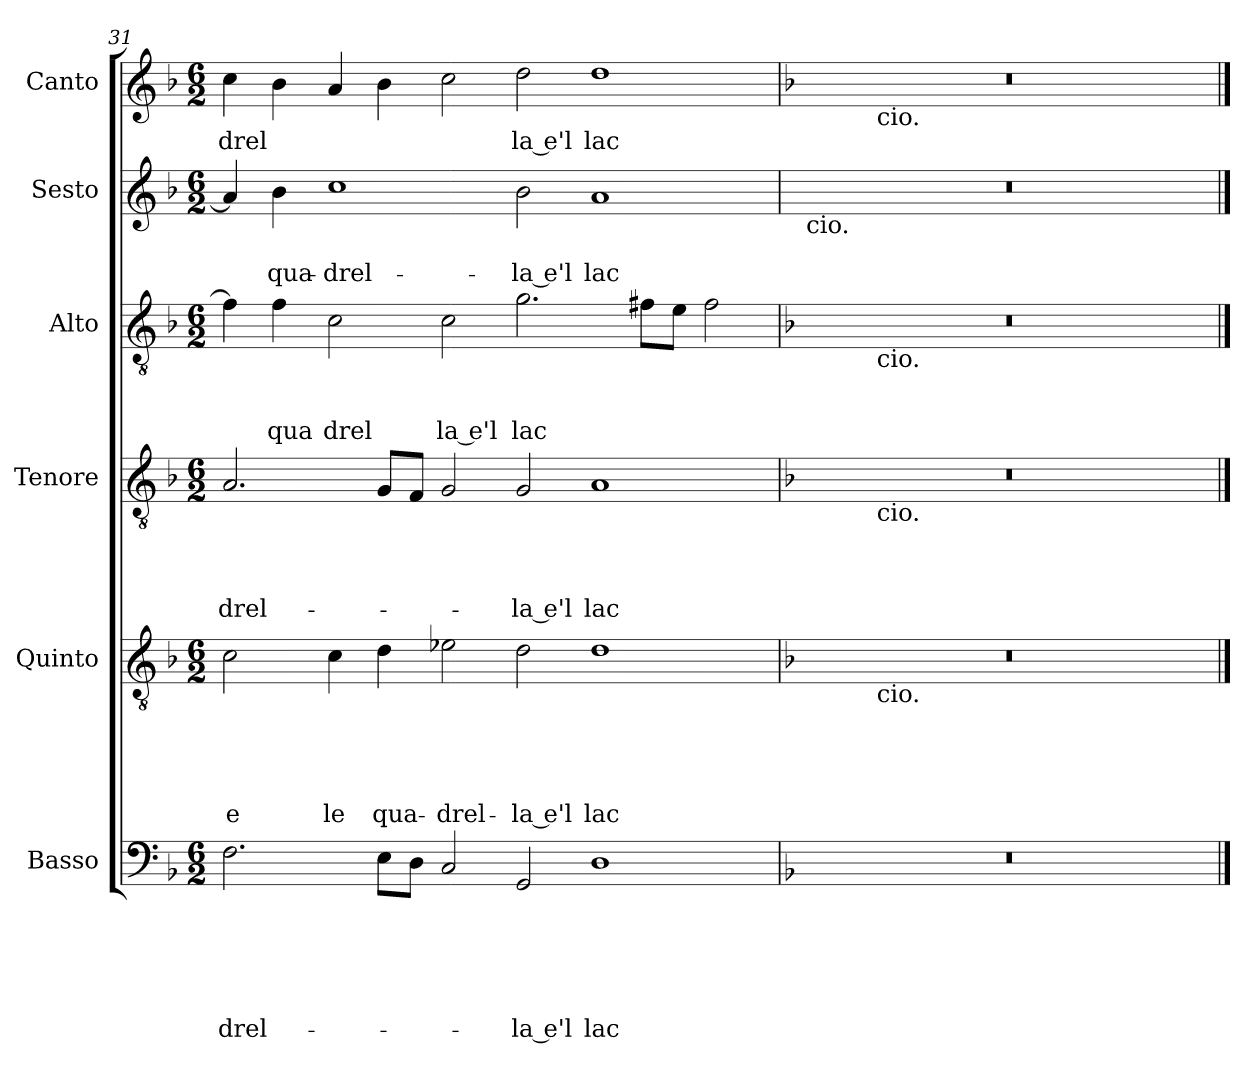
**kern	**text	**text	**text	**text	**text	**text	**kern	**text	**text	**text	**text	**text	**kern	**text	**text	**text	**text	**kern	**text	**text	**text	**kern	**text	**text	**kern	**text
*part6	*part6	*part6	*part6	*part6	*part6	*part6	*part5	*part5	*part5	*part5	*part5	*part5	*part4	*part4	*part4	*part4	*part4	*part3	*part3	*part3	*part3	*part2	*part2	*part2	*part1	*part1
*staff6	*staff6	*staff6	*staff6	*staff6	*staff6	*staff6	*staff5	*staff5	*staff5	*staff5	*staff5	*staff5	*staff4	*staff4	*staff4	*staff4	*staff4	*staff3	*staff3	*staff3	*staff3	*staff2	*staff2	*staff2	*staff1	*staff1
*I"Basso	*	*	*	*	*	*	*I"Quinto	*	*	*	*	*	*I"Tenore	*	*	*	*	*I"Alto	*	*	*	*I"Sesto	*	*	*I"Canto	*
*clefF4	*	*	*	*	*	*	*clefGv2	*	*	*	*	*	*clefGv2	*	*	*	*	*clefGv2	*	*	*	*clefG2	*	*	*clefG2	*
*ITrd-3c-5	*	*	*	*	*	*	*	*	*	*	*	*	*ITrd-3c-5	*	*	*	*	*ITrd-3c-5	*	*	*	*ITrd-3c-5	*	*	*	*
*k[b-e-]	*	*	*	*	*	*	*k[b-]	*	*	*	*	*	*k[b-e-]	*	*	*	*	*k[b-e-]	*	*	*	*k[b-e-]	*	*	*k[b-]	*
*B-:	*	*	*	*	*	*	*F:	*	*	*	*	*	*B-:	*	*	*	*	*B-:	*	*	*	*B-:	*	*	*F:	*
*M6/2	*	*	*	*	*	*	*M6/2	*	*	*	*	*	*M6/2	*	*	*	*	*M6/2	*	*	*	*M6/2	*	*	*M6/2	*
=31	=31	=31	=31	=31	=31	=31	=31	=31	=31	=31	=31	=31	=31	=31	=31	=31	=31	=31	=31	=31	=31	=31	=31	=31	=31	=31
!	!	!	!	!	!	!LO:LY:b	!	!	!	!	!	!LO:LY:b	!	!	!	!	!LO:LY:b	!	!	!	!	!	!	!	!	!LO:LY:b
2.B-\	.	.	.	.	.	-drel-	2c\	.	.	.	.	e	2.d/	.	.	.	-drel-	4b-\]	.	.	.	4dd/]	.	.	4cc\	drel
!	!	!	!	!	!	!	!	!	!	!	!	!	!	!	!	!	!	!	!	!	!LO:LY:b	!	!	!LO:LY:b	!	!
.	.	.	.	.	.	.	.	.	.	.	.	.	.	.	.	.	.	4b-\	.	.	qua	4ee-\	.	qua-	4b-\	.
!	!	!	!	!	!	!	!	!	!	!	!	!LO:LY:b	!	!	!	!	!	!	!	!	!LO:LY:b	!	!	!LO:LY:b	!	!
.	.	.	.	.	.	.	4c\	.	.	.	.	le	.	.	.	.	.	2f\	.	.	drel	1ff	.	-drel-	4a/	.
!	!	!	!	!	!	!	!	!	!	!	!	!LO:LY:b	!	!	!	!	!	!	!	!	!	!	!	!	!	!
8A\L	.	.	.	.	.	.	4d\	.	.	.	.	qua-	8c/L	.	.	.	.	.	.	.	.	.	.	.	4b-\	.
8G\J	.	.	.	.	.	.	.	.	.	.	.	.	8B-/J	.	.	.	.	.	.	.	.	.	.	.	.	.
!	!	!	!	!	!	!	!	!	!	!	!	!LO:LY:b	!	!	!	!	!	!	!	!	!LO:LY:b:rj	!	!	!	!	!
2F/	.	.	.	.	.	.	2e-X\	.	.	.	.	-drel-	2c/	.	.	.	.	2f\	.	.	la e'l	.	.	.	2cc\	.
!	!	!	!	!	!	!LO:LY:b:rj	!	!	!	!	!	!LO:LY:b:rj	!	!	!	!	!LO:LY:b:rj	!	!	!	!LO:LY:b	!	!	!LO:LY:b:rj	!	!LO:LY:b:rj
2C/	.	.	.	.	.	-la e'l	2d\	.	.	.	.	-la e'l	2c/	.	.	.	-la e'l	2.cc\	.	.	lac	2ee-\	.	-la e'l	2dd\	la e'l
!	!	!	!	!	!	!LO:LY:b	!	!	!	!	!	!LO:LY:b	!	!	!	!	!LO:LY:b	!	!	!	!	!	!	!LO:LY:b	!	!LO:LY:b
1G	.	.	.	.	.	lac-	1d	.	.	.	.	lac-	1d	.	.	.	lac-	.	.	.	.	1dd	.	lac-	1dd	lac
.	.	.	.	.	.	.	.	.	.	.	.	.	.	.	.	.	.	8bn\L	.	.	.	.	.	.	.	.
.	.	.	.	.	.	.	.	.	.	.	.	.	.	.	.	.	.	8a\J	.	.	.	.	.	.	.	.
.	.	.	.	.	.	.	.	.	.	.	.	.	.	.	.	.	.	2b\	.	.	.	.	.	.	.	.
=32	=32	=32	=32	=32	=32	=32	=32	=32	=32	=32	=32	=32	=32	=32	=32	=32	=32	=32	=32	=32	=32	=32	=32	=32	=32	=32
*	*	*	*	*	*	*	*	*	*	*	*	*	*	*	*	*	*	*	*	*	*	*k[b-]	*	*	*	*
*	*	*	*	*	*	*	*	*	*	*	*	*	*	*	*	*	*	*	*	*	*	*F:	*	*	*	*
!	!	!	!	!	!	!	!	!	!	!	!	!	!	!	!	!	!	!	!	!	!	!LO:TX:b:t=cio.	!	!	!	!
*	*	*	*	*	*	*	*^	*	*	*	*	*	*^	*	*	*	*	*^	*	*	*	*	*	*	*^	*
0.r	.	.	.	.	.	.	0.r	4ryy	.	.	.	.	.	0.r	4ryy	.	.	.	.	0.r	4ryy	.	.	.	0.r	.	.	0.r	4ryy	.
.	.	.	.	.	.	.	.	16ryy	.	.	.	.	.	.	16ryy	.	.	.	.	.	16ryy	.	.	.	.	.	.	.	16ryy	.
!	!	!	!	!	!	!	!	!	!	!	!	!	!	!	!	!	!	!	!	!	!	!	!	!	!	!	!	!	!LO:TX:b:t=cio.	!
!	!	!	!	!	!	!	!	!	!	!	!	!	!	!	!	!	!	!	!	!	!LO:TX:b:t=cio.	!	!	!	!	!	!	!	!	!
!	!	!	!	!	!	!	!	!	!	!	!	!	!	!	!LO:TX:b:t=cio.	!	!	!	!	!	!	!	!	!	!	!	!	!	!	!
!	!	!	!	!	!	!	!	!LO:TX:b:t=cio.	!	!	!	!	!	!	!	!	!	!	!	!	!	!	!	!	!	!	!	!	!	!
.	.	.	.	.	.	.	.	1ryy	.	.	.	.	.	.	1ryy	.	.	.	.	.	1ryy	.	.	.	.	.	.	.	1ryy	.
.	.	.	.	.	.	.	.	1ryy	.	.	.	.	.	.	1ryy	.	.	.	.	.	1ryy	.	.	.	.	.	.	.	1ryy	.
.	.	.	.	.	.	.	.	2ryy	.	.	.	.	.	.	2ryy	.	.	.	.	.	2ryy	.	.	.	.	.	.	.	2ryy	.
.	.	.	.	.	.	.	.	8.ryy	.	.	.	.	.	.	8.ryy	.	.	.	.	.	8.ryy	.	.	.	.	.	.	.	8.ryy	.
*	*	*	*	*	*	*	*v	*v	*	*	*	*	*	*	*	*	*	*	*	*v	*v	*	*	*	*	*	*	*v	*v	*
*	*	*	*	*	*	*	*	*	*	*	*	*	*v	*v	*	*	*	*	*	*	*	*	*	*	*	*	*
==	==	==	==	==	==	==	==	==	==	==	==	==	==	==	==	==	==	==	==	==	==	==	==	==	==	==
*-	*-	*-	*-	*-	*-	*-	*-	*-	*-	*-	*-	*-	*-	*-	*-	*-	*-	*-	*-	*-	*-	*-	*-	*-	*-	*-
